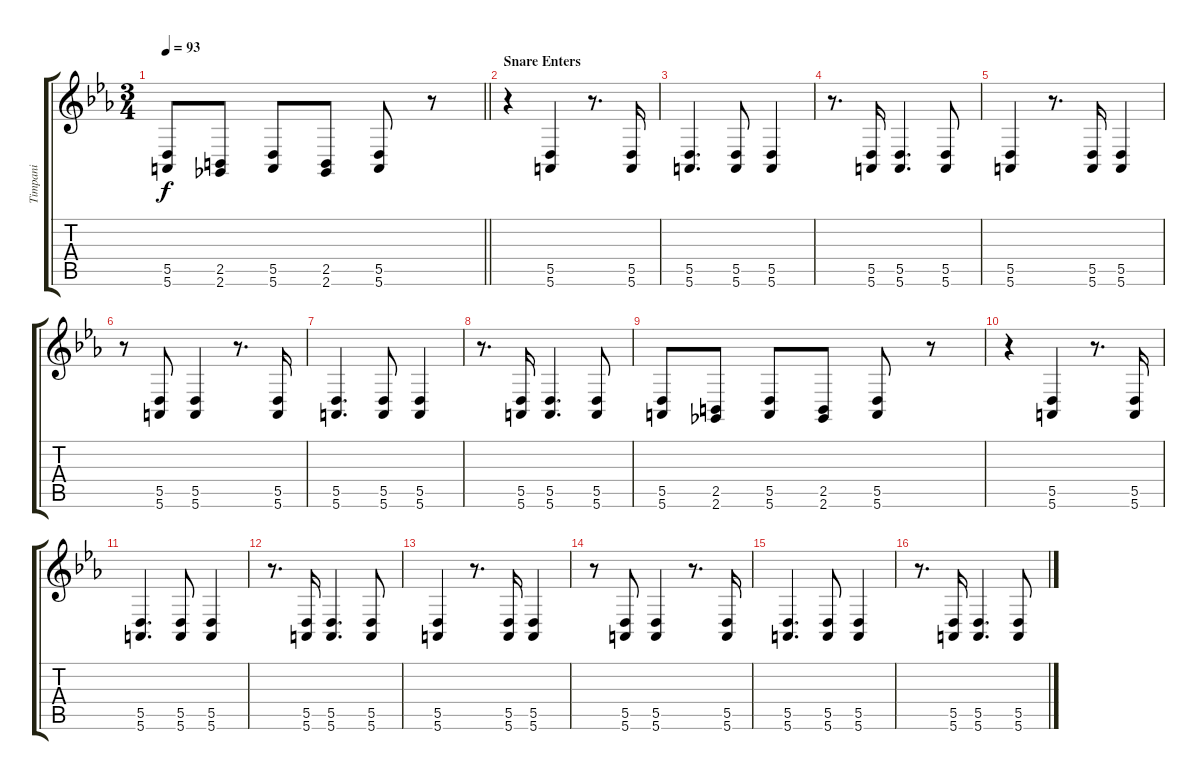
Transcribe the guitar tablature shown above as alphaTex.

\track ("Timpani" "Timpani") {instrument timpani}
\staff {score tabs}
\tuning (E4 B3 G3 D3 A2 E2) {hide}
\ts (3 4)
\tempo 93
\clef g2
\barLineRight lightlight
\ks cminor
(5.5 5.6).8{dy f} (2.5 2.6).8 (5.5 5.6).8 (2.5 2.6).8 (5.5 5.6).8 r.8 |
\section ("" "Snare Enters")
r.4 (5.5 5.6).4 r.8{d} (5.5 5.6).16 |
(5.5 5.6).4{d} (5.5 5.6).8 (5.5 5.6).4 |
r.8{d} (5.5 5.6).16 (5.5 5.6).4{d} (5.5 5.6).8 |
(5.5 5.6).4 r.8{d} (5.5 5.6).16 (5.5 5.6).4 |
r.8 (5.5 5.6).8 (5.5 5.6).4 r.8{d} (5.5 5.6).16 |
(5.5 5.6).4{d} (5.5 5.6).8 (5.5 5.6).4 |
r.8{d} (5.5 5.6).16 (5.5 5.6).4{d} (5.5 5.6).8 |
(5.5 5.6).8 (2.5 2.6).8 (5.5 5.6).8 (2.5 2.6).8 (5.5 5.6).8 r.8 |
r.4 (5.5 5.6).4 r.8{d} (5.5 5.6).16 |
(5.5 5.6).4{d} (5.5 5.6).8 (5.5 5.6).4 |
r.8{d} (5.5 5.6).16 (5.5 5.6).4{d} (5.5 5.6).8 |
(5.5 5.6).4 r.8{d} (5.5 5.6).16 (5.5 5.6).4 |
r.8 (5.5 5.6).8 (5.5 5.6).4 r.8{d} (5.5 5.6).16 |
(5.5 5.6).4{d} (5.5 5.6).8 (5.5 5.6).4 |
r.8{d} (5.5 5.6).16 (5.5 5.6).4{d} (5.5 5.6).8
